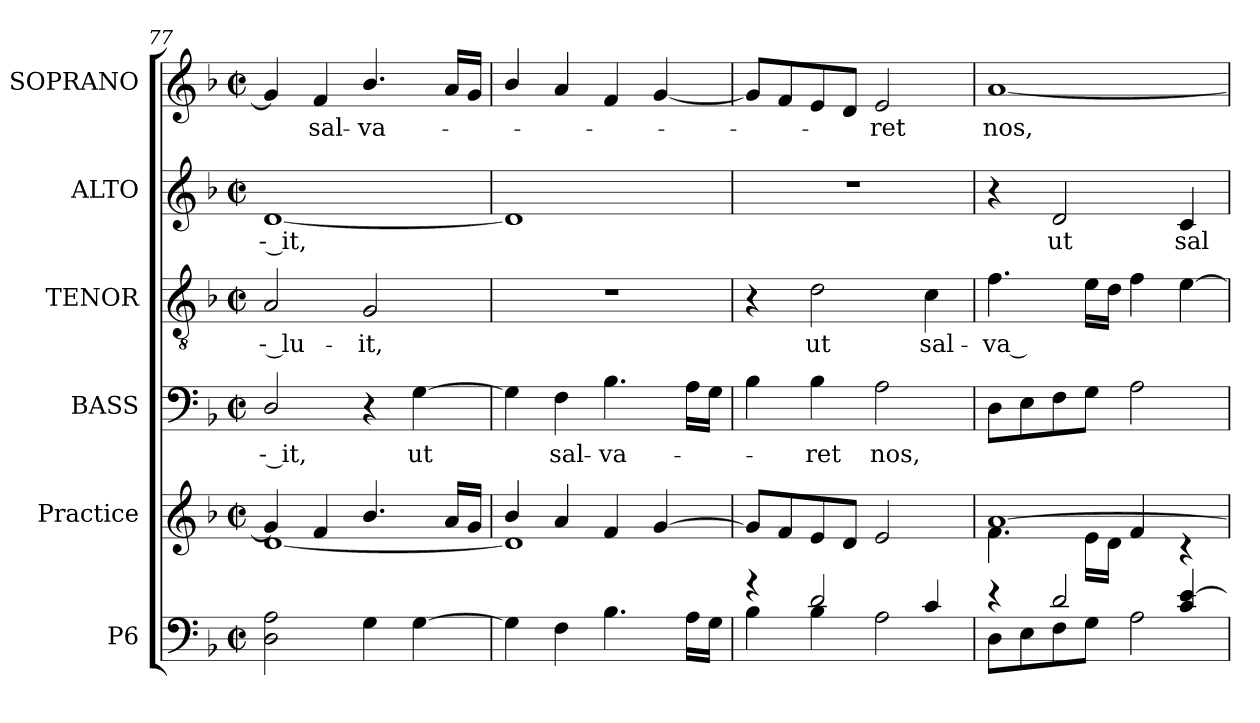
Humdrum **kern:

**kern	**kern	**kern	**text	**kern	**text	**kern	**text	**kern	**text
*part6	*part5	*part4	*part4	*part3	*part3	*part2	*part2	*part1	*part1
*staff6	*staff5	*staff4	*staff4	*staff3	*staff3	*staff2	*staff2	*staff1	*staff1
*I"P6	*I"Practice	*I"BASS	*	*I"TENOR	*	*I"ALTO	*	*I"SOPRANO	*
*	*	*I'B.	*	*I'T.	*	*I'A.	*	*I'S.	*
!!LO:LB:g=z
*clefF4	*clefG2	*clefF4	*	*clefGv2	*	*clefG2	*	*clefG2	*
*	*	*	*	*ITrd7c12	*	*	*	*	*
*k[b-]	*k[b-]	*k[b-]	*	*k[b-]	*	*k[b-]	*	*k[b-]	*
*F:	*F:	*F:	*	*F:	*	*F:	*	*F:	*
*M2/2	*M2/2	*M2/2	*	*M2/2	*	*M2/2	*	*M2/2	*
*met(c|)	*met(c|)	*met(c|)	*	*met(c|)	*	*met(c|)	*	*met(c|)	*
=77	=77	=77	=77	=77	=77	=77	=77	=77	=77
*	*^	*	*	*	*	*	*	*	*
!	!	!	!	!LO:LY:b:color=#000000	!	!	!	!	!	!
!	!	!	!	!	!	!LO:LY:b:color=#000000	!	!	!	!
!	!	!	!	!	!	!	!	!LO:LY:b:color=#000000	!	!
2Di\ 2Ai	4gi/]	[1di	2Di/	-- it,	2AAi/	-- lu-	[1di	-- it,	4gi/]	.
!	!	!	!	!	!	!	!	!	!	!LO:LY:b:color=#000000
.	4fi/	.	.	.	.	.	.	.	4fi/	sal-
!	!	!	!	!	!	!LO:LY:b:color=#000000	!	!	!	!
!	!	!	!	!	!	!	!	!	!	!LO:LY:b:color=#000000
4Gi\	4.b-i/	.	4r	.	2GGi/	-it,	.	.	4.b-i/	-va-
!	!	!	!	!LO:LY:b:color=#000000	!	!	!	!	!	!
[4Gi\	.	.	[4Gi\	ut	.	.	.	.	.	.
.	16ai/LL	.	.	.	.	.	.	.	16ai/LL	.
.	16gi/JJ	.	.	.	.	.	.	.	16gi/JJ	.
=78	=78	=78	=78	=78	=78	=78	=78	=78	=78	=78
4Gi\]	4b-i/	1di]	4Gi\]	.	1r	.	1di]	.	4b-i/	.
!	!	!	!	!LO:LY:b:color=#000000	!	!	!	!	!	!
4Fi\	4ai/	.	4Fi\	sal-	.	.	.	.	4ai/	.
!	!	!	!	!LO:LY:b:color=#000000	!	!	!	!	!	!
4.B-i\	4fi/	.	4.B-i\	-va-	.	.	.	.	4fi/	.
.	[4gi/	.	.	.	.	.	.	.	[4gi/	.
16Ai\LL	.	.	16Ai\LL	.	.	.	.	.	.	.
16Gi\JJ	.	.	16Gi\JJ	.	.	.	.	.	.	.
*	*v	*v	*	*	*	*	*	*	*	*
=79	=79	=79	=79	=79	=79	=79	=79	=79	=79
*^	*	*	*	*	*	*	*	*	*
4r	4B-i\	8gi/L]	4B-i\	.	4r	.	1r	.	8gi/L]	.
.	.	8fi/	.	.	.	.	.	.	8fi/	.
!	!	!	!	!LO:LY:b:color=#000000	!	!	!	!	!	!
!	!	!	!	!	!	!LO:LY:b:color=#000000	!	!	!	!
2di/	4B-i\	8ei/	4B-i\	-ret	2Di\	ut	.	.	8ei/	.
.	.	8di/J	.	.	.	.	.	.	8di/J	.
!	!	!	!	!LO:LY:b:color=#000000	!	!	!	!	!	!
!	!	!	!	!	!	!	!	!	!	!LO:LY:b:color=#000000
.	2Ai\	2ei/	2Ai\	nos,	.	.	.	.	2ei/	-ret
!	!	!	!	!	!	!LO:LY:b:color=#000000	!	!	!	!
4ci/	.	.	.	.	4Ci\	sal-	.	.	.	.
=80	=80	=80	=80	=80	=80	=80	=80	=80	=80	=80
*	*	*^	*	*	*	*	*	*	*	*
!	!	!	!	!	!	!	!LO:LY:b:color=#000000	!	!	!	!
!	!	!	!	!	!	!	!	!	!	!	!LO:LY:b:color=#000000
4r	8Di\L	[1ai	4.fi\	8Di\L	.	4.Fi\	-va --	4r	.	[1ai	nos,
.	8Ei\	.	.	8Ei\	.	.	.	.	.	.	.
!	!	!	!	!	!	!	!	!	!LO:LY:b:color=#000000	!	!
2di/	8Fi\	.	.	8Fi\	.	.	.	2di/	ut	.	.
.	8Gi\J	.	16ei\LL	8Gi\J	.	16Ei\LL	.	.	.	.	.
.	.	.	16di\JJ	.	.	16Di\JJ	.	.	.	.	.
.	2Ai\	.	4fi/	2Ai\	.	4Fi\	.	.	.	.	.
!	!	!	!	!	!	!	!	!	!LO:LY:b:color=#000000	!	!
4ci/ [4ei	.	.	4r	.	.	[4Ei\	.	4ci/	sal-	.	.
*v	*v	*	*	*	*	*	*	*	*	*	*
*	*v	*v	*	*	*	*	*	*	*	*
=	=	=	=	=	=	=	=	=	=
*-	*-	*-	*-	*-	*-	*-	*-	*-	*-
